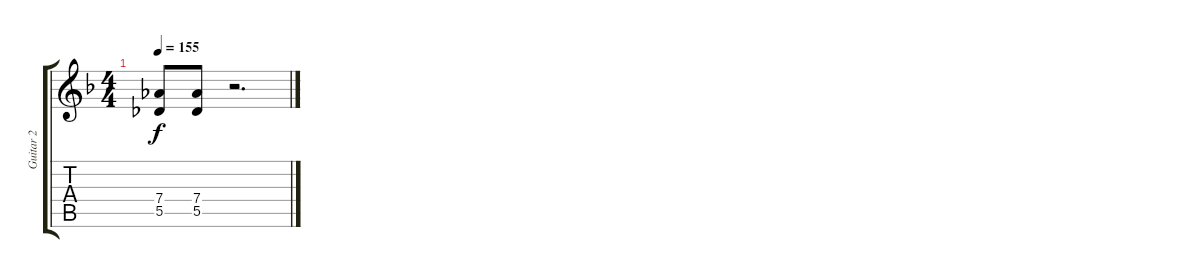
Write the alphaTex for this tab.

\track ("Guitar 2" "Guitar 2") {instrument distortionguitar}
\staff {score tabs}
\tuning (Eb4 Bb3 Gb3 Db3 Ab2 Eb2) {hide}
\ts (4 4)
\tempo 155
\clef g2
\ks dminor
(7.4 5.5).8{dy f} (7.4 5.5).8 r.2{d}
